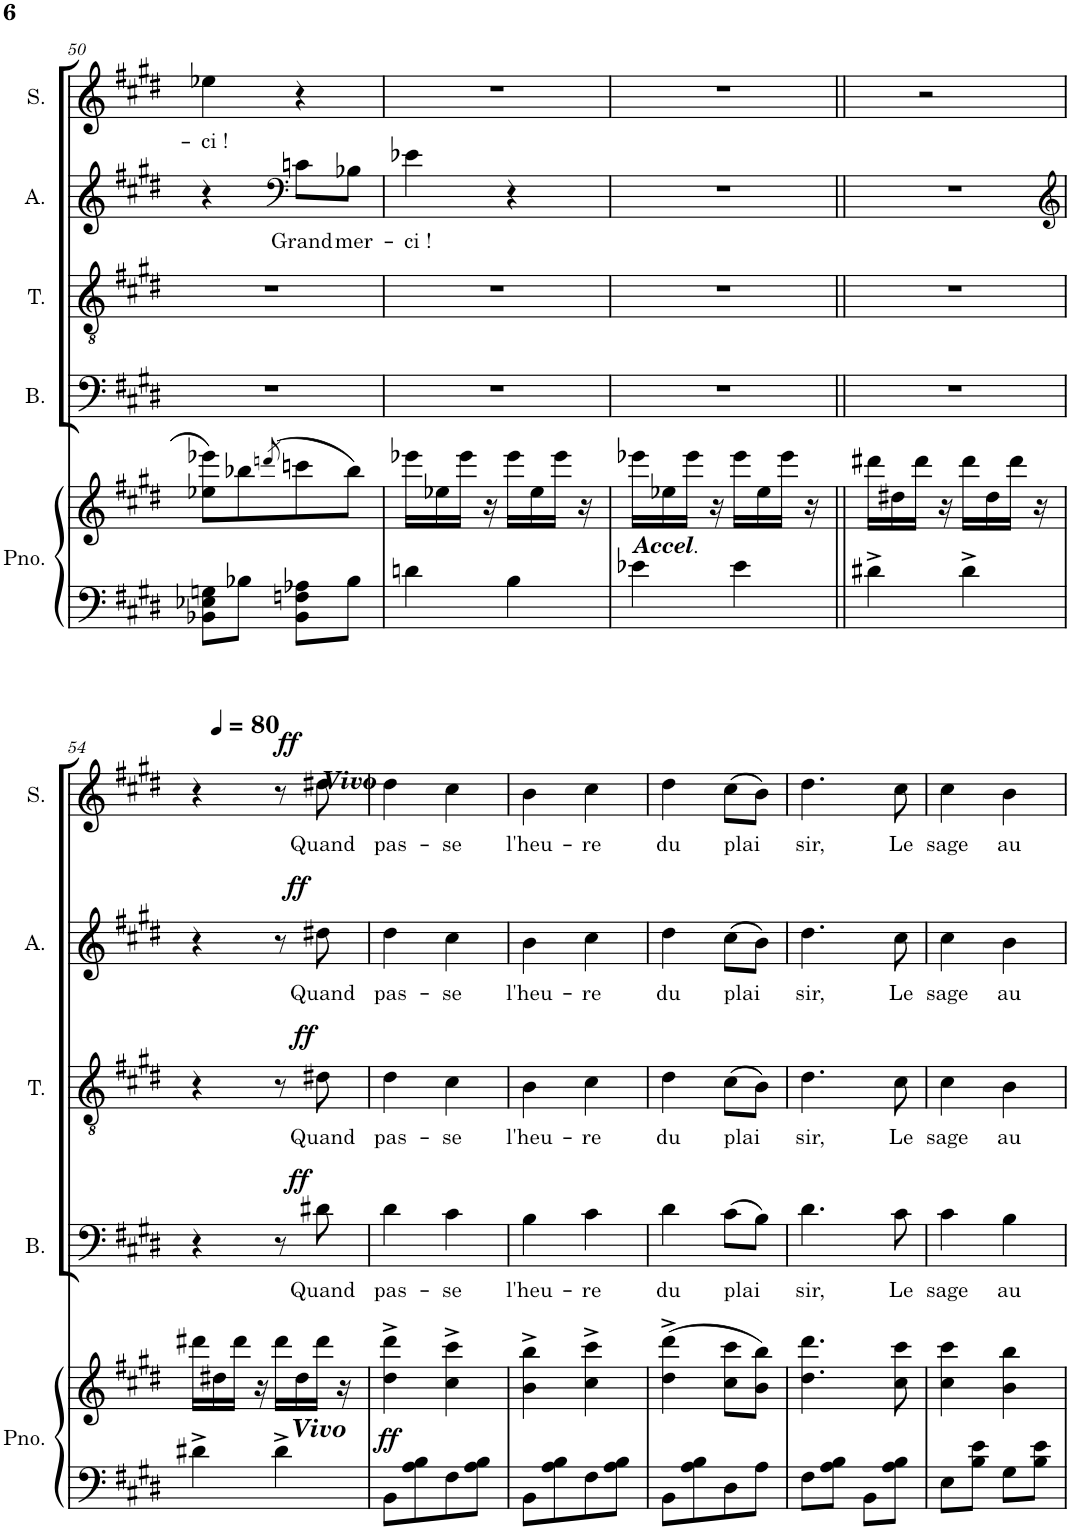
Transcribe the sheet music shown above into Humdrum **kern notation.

**kern	**kern	**dynam	**kern	**text	**dynam	**kern	**text	**dynam	**kern	**text	**dynam	**kern	**text	**dynam
*part5	*part5	*part5	*part4	*part4	*part4	*part3	*part3	*part3	*part2	*part2	*part2	*part1	*part1	*part1
*staff6	*staff5	*staff5/6	*staff4	*staff4	*staff4	*staff3	*staff3	*staff3	*staff2	*staff2	*staff2	*staff1	*staff1	*staff1
*I"Piano	*	*	*I"Bass	*	*	*I"Tenor	*	*	*I"Alto	*	*	*I"Soprano	*	*
*I'Pno.	*	*	*I'B.	*	*	*I'T.	*	*	*I'A.	*	*	*I'S.	*	*
!!LO:PB:g=z
*clefF4	*clefG2	*	*clefF4	*	*	*clefGv2	*	*	*clefG2	*	*	*clefG2	*	*
*k[f#c#g#d#]	*k[f#c#g#d#]	*	*k[f#c#g#d#]	*	*	*k[f#c#g#d#]	*	*	*k[f#c#g#d#]	*	*	*k[f#c#g#d#]	*	*
*M2/4	*M2/4	*	*M2/4	*	*	*M2/4	*	*	*M2/4	*	*	*M2/4	*	*
=50	=50	=50	=50	=50	=50	=50	=50	=50	=50	=50	=50	=50	=50	=50
!	!	!	!	!	!	!	!	!	!	!	!	!	!LO:LY:b	!
8BB-X\ 8E-X\ 8Gn\L	8ee-X\ 8eee-X\L	.	2r	.	.	2r	.	.	4r	.	.	4ee-X\	-ci !	.
8B-X\J	8bb-X\	.	.	.	.	.	.	.	.	.	.	.	.	.
.	(8qdddn/	.	.	.	.	.	.	.	.	.	.	.	.	.
*	*	*	*	*	*	*	*	*	*clefF4	*	*	*	*	*
!	!	!	!	!	!	!	!	!	!	!LO:LY:b	!	!	!	!
8BB-\ 8Fn\ 8A-X\L	8cccn\	.	.	.	.	.	.	.	8cn\L	Grand	.	4r	.	.
!	!	!	!	!	!	!	!	!	!	!LO:LY:b	!	!	!	!
8B-\J	8bb-\J)	.	.	.	.	.	.	.	8B-X\J	mer-	.	.	.	.
=51	=51	=51	=51	=51	=51	=51	=51	=51	=51	=51	=51	=51	=51	=51
!	!	!	!	!	!	!	!	!	!	!LO:LY:b	!	!	!	!
4dn\	16eee-X\LL	.	2r	.	.	2r	.	.	4e-X\	-ci !	.	2r	.	.
.	16ee-X\	.	.	.	.	.	.	.	.	.	.	.	.	.
.	16eee-\JJ	.	.	.	.	.	.	.	.	.	.	.	.	.
.	16r	.	.	.	.	.	.	.	.	.	.	.	.	.
4B\	16eee-\LL	.	.	.	.	.	.	.	4r	.	.	.	.	.
.	16ee-\	.	.	.	.	.	.	.	.	.	.	.	.	.
.	16eee-\JJ	.	.	.	.	.	.	.	.	.	.	.	.	.
.	16r	.	.	.	.	.	.	.	.	.	.	.	.	.
=52	=52	=52	=52	=52	=52	=52	=52	=52	=52	=52	=52	=52	=52	=52
!	!LO:TX:b:Bi:t=Accel	!	!	!	!	!	!	!	!	!	!	!	!	!
!	!LO:TX:b:t=.	!	!	!	!	!	!	!	!	!	!	!	!	!
4e-X\	16eee-X\LL	.	2r	.	.	2r	.	.	2r	.	.	2r	.	.
.	16ee-X\	.	.	.	.	.	.	.	.	.	.	.	.	.
.	16eee-\JJ	.	.	.	.	.	.	.	.	.	.	.	.	.
.	16r	.	.	.	.	.	.	.	.	.	.	.	.	.
4e-\	16eee-\LL	.	.	.	.	.	.	.	.	.	.	.	.	.
.	16ee-\	.	.	.	.	.	.	.	.	.	.	.	.	.
.	16eee-\JJ	.	.	.	.	.	.	.	.	.	.	.	.	.
.	16r	.	.	.	.	.	.	.	.	.	.	.	.	.
=53||	=53||	=53||	=53||	=53||	=53||	=53||	=53||	=53||	=53||	=53||	=53||	=53||	=53||	=53||
4d#X^\	16ddd#X\LL	.	2r	.	.	2r	.	.	2r	.	.	2r	.	.
.	16dd#X\	.	.	.	.	.	.	.	.	.	.	.	.	.
.	16ddd#\JJ	.	.	.	.	.	.	.	.	.	.	.	.	.
.	16r	.	.	.	.	.	.	.	.	.	.	.	.	.
4d#^\	16ddd#\LL	.	.	.	.	.	.	.	.	.	.	.	.	.
.	16dd#\	.	.	.	.	.	.	.	.	.	.	.	.	.
.	16ddd#\JJ	.	.	.	.	.	.	.	.	.	.	.	.	.
.	16r	.	.	.	.	.	.	.	.	.	.	.	.	.
!!LO:LB:g=z
=54	=54	=54	=54	=54	=54	=54	=54	=54	=54	=54	=54	=54	=54	=54
*	*	*	*	*	*	*	*	*	*clefG2	*	*	*	*	*
4d#X^\	16ddd#X\LL	.	4r	.	.	4r	.	.	4r	.	.	4r	.	.
.	16dd#X\	.	.	.	.	.	.	.	.	.	.	.	.	.
.	16ddd#\JJ	.	.	.	.	.	.	.	.	.	.	.	.	.
.	16r	.	.	.	.	.	.	.	.	.	.	.	.	.
!	!	!	!	!	!	!	!	!	!	!	!	!	!	!LO:DY:a
4d#^\	16ddd#\LL	.	8r	.	.	8r	.	.	8r	.	.	8r	.	ff
!	!LO:TX:b:Bi:t=Vivo	!	!	!	!	!	!	!	!	!	!	!	!	!
.	16dd#\	.	.	.	.	.	.	.	.	.	.	.	.	.
*	*	*	*	*	*	*	*	*	*	*	*	*MM80	*	*
!	!	!	!	!	!	!	!	!	!	!	!	!LO:TX:b:Bi:t=Vivo	!	!
!	!	!	!	!LO:LY:b	!LO:DY:a	!	!LO:LY:b	!LO:DY:a	!	!LO:LY:b	!LO:DY:a	!	!LO:LY:b	!
.	16ddd#\JJ	.	8d#X\	Quand	ff	8d#X\	Quand	ff	8dd#X\	Quand	ff	8dd#X\	Quand	.
.	16r	.	.	.	.	.	.	.	.	.	.	.	.	.
=55	=55	=55	=55	=55	=55	=55	=55	=55	=55	=55	=55	=55	=55	=55
!	!	!LO:DY:b	!	!LO:LY:b	!	!	!LO:LY:b	!	!	!LO:LY:b	!	!	!LO:LY:b	!
8BB\L	4dd#\^ 4ddd#\^	ff	4d#\	pas-	.	4d#\	pas-	.	4dd#\	pas-	.	4dd#\	pas-	.
8A\ 8B\	.	.	.	.	.	.	.	.	.	.	.	.	.	.
!	!	!	!	!LO:LY:b	!	!	!LO:LY:b	!	!	!LO:LY:b	!	!	!LO:LY:b	!
8F#\	4cc#\^ 4ccc#\^	.	4c#\	-se	.	4c#\	-se	.	4cc#\	-se	.	4cc#\	-se	.
8A\ 8B\J	.	.	.	.	.	.	.	.	.	.	.	.	.	.
=56	=56	=56	=56	=56	=56	=56	=56	=56	=56	=56	=56	=56	=56	=56
!	!	!	!	!LO:LY:b	!	!	!LO:LY:b	!	!	!LO:LY:b	!	!	!LO:LY:b	!
8BB\L	4b\^ 4bb\^	.	4B\	l'heu-	.	4B\	l'heu-	.	4b\	l'heu-	.	4b\	l'heu-	.
8A\ 8B\	.	.	.	.	.	.	.	.	.	.	.	.	.	.
!	!	!	!	!LO:LY:b	!	!	!LO:LY:b	!	!	!LO:LY:b	!	!	!LO:LY:b	!
8F#\	4cc#\^ 4ccc#\^	.	4c#\	-re	.	4c#\	-re	.	4cc#\	-re	.	4cc#\	-re	.
8A\ 8B\J	.	.	.	.	.	.	.	.	.	.	.	.	.	.
=57	=57	=57	=57	=57	=57	=57	=57	=57	=57	=57	=57	=57	=57	=57
!	!	!	!	!LO:LY:b	!	!	!LO:LY:b	!	!	!LO:LY:b	!	!	!LO:LY:b	!
8BB\L	(4dd#\^ 4ddd#\^	.	4d#\	du	.	4d#\	du	.	4dd#\	du	.	4dd#\	du	.
8A\ 8B\	.	.	.	.	.	.	.	.	.	.	.	.	.	.
!	!	!	!	!LO:LY:b	!	!	!LO:LY:b	!	!	!LO:LY:b	!	!	!LO:LY:b	!
8D#\	8cc#\ 8ccc#\L	.	(8c#\L	-plai	.	(8c#\L	-plai	.	(8cc#\L	-plai	.	(8cc#\L	-plai	.
8A\J	8b\ 8bb\J)	.	8B\J)	.	.	8B\J)	.	.	8b\J)	.	.	8b\J)	.	.
=58	=58	=58	=58	=58	=58	=58	=58	=58	=58	=58	=58	=58	=58	=58
!	!	!	!	!LO:LY:b	!	!	!LO:LY:b	!	!	!LO:LY:b	!	!	!LO:LY:b	!
8F#\L	4.dd#\ 4.ddd#\	.	4.d#\	sir,	.	4.d#\	sir,	.	4.dd#\	sir,	.	4.dd#\	sir,	.
8A\ 8B\J	.	.	.	.	.	.	.	.	.	.	.	.	.	.
8BB\L	.	.	.	.	.	.	.	.	.	.	.	.	.	.
!	!	!	!	!LO:LY:b	!	!	!LO:LY:b	!	!	!LO:LY:b	!	!	!LO:LY:b	!
8A\ 8B\J	8cc#\ 8ccc#\	.	8c#\	Le	.	8c#\	Le	.	8cc#\	Le	.	8cc#\	Le	.
=59	=59	=59	=59	=59	=59	=59	=59	=59	=59	=59	=59	=59	=59	=59
!	!	!	!	!LO:LY:b	!	!	!LO:LY:b	!	!	!LO:LY:b	!	!	!LO:LY:b	!
8E\L	4cc#\ 4ccc#\	.	4c#\	sage	.	4c#\	sage	.	4cc#\	sage	.	4cc#\	sage	.
8B\ 8e\J	.	.	.	.	.	.	.	.	.	.	.	.	.	.
!	!	!	!	!LO:LY:b	!	!	!LO:LY:b	!	!	!LO:LY:b	!	!	!LO:LY:b	!
8G#\L	4b\ 4bb\	.	4B\	au	.	4B\	au	.	4b\	au	.	4b\	au	.
8B\ 8e\J	.	.	.	.	.	.	.	.	.	.	.	.	.	.
=	=	=	=	=	=	=	=	=	=	=	=	=	=	=
*-	*-	*-	*-	*-	*-	*-	*-	*-	*-	*-	*-	*-	*-	*-
